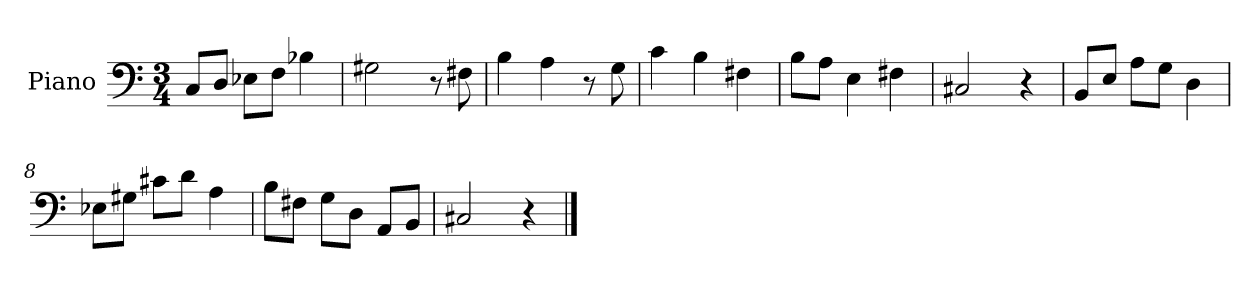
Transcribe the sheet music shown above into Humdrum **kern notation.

**kern
*part1
*staff1
*I"Piano
*I'Pno.
*clefF4
*k[]
*M3/4
*MM120
=1
8C/L
8D/J
8E-X\L
8F\J
4B-X\
=2
2G#X\
8r
8F#X\
=3
4B\
4A\
8r
8G\
=4
4c\
4B\
4F#X\
=5
8B\L
8A\J
4E\
4F#X\
=6
2C#X/
4r
=7
8BB/L
8E/J
8A\L
8G\J
4D\
=8
8E-X\L
8G#X\J
8c#X\L
8d\J
4A\
!!LO:LB:g=z
=9
8B\L
8F#X\J
8G\L
8D\J
8AA/L
8BB/J
=10
2C#X/
4r
==
*-
